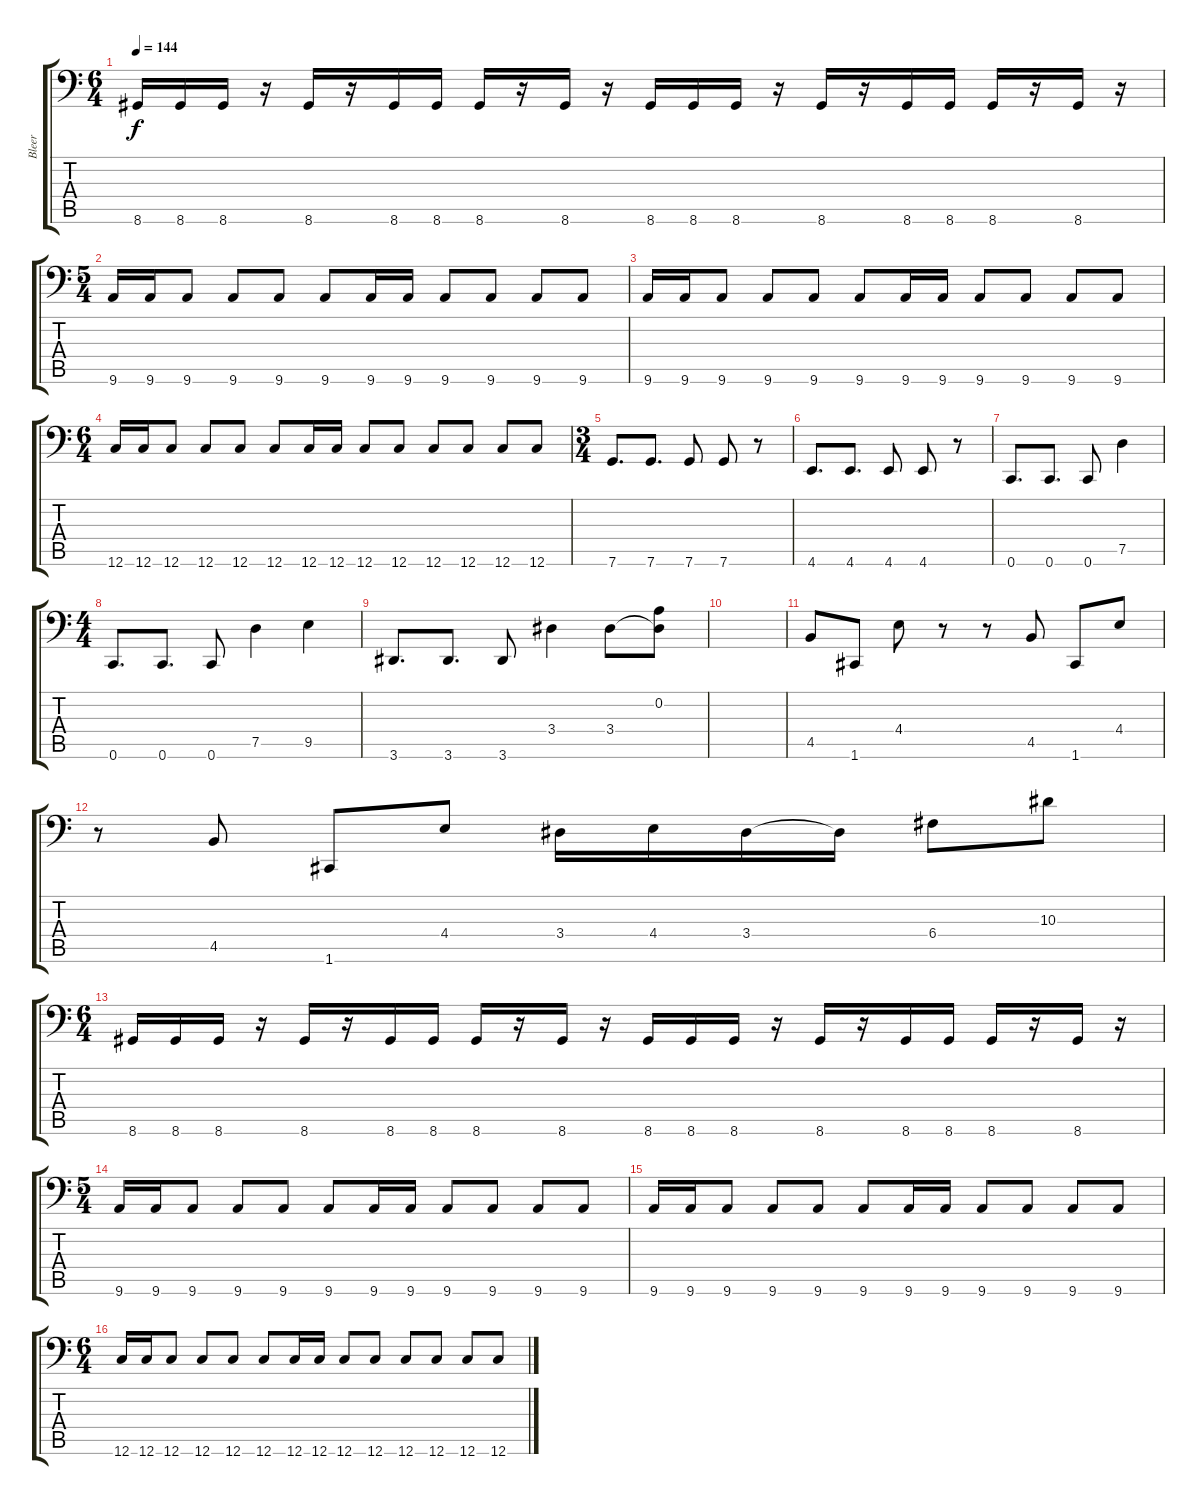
\track ("Bleer" "Bleer") {instrument electricbasspick}
\staff {score tabs}
\tuning (D3 A2 F2 C2 G1 C1) {hide}
\ts (6 4)
\tempo 144
\clef f4
\ks c
8.6.16{dy f} 8.6.16 8.6.16 r.16 8.6.16 r.16 8.6.16 8.6.16 8.6.16 r.16 8.6.16 r.16 8.6.16 8.6.16 8.6.16 r.16 8.6.16 r.16 8.6.16 8.6.16 8.6.16 r.16 8.6.16 r.16 |
\ts (5 4)
9.6.16 9.6.16 9.6.8 9.6.8 9.6.8 9.6.8 9.6.16 9.6.16 9.6.8 9.6.8 9.6.8 9.6.8 |
9.6.16 9.6.16 9.6.8 9.6.8 9.6.8 9.6.8 9.6.16 9.6.16 9.6.8 9.6.8 9.6.8 9.6.8 |
\ts (6 4)
12.6.16 12.6.16 12.6.8 12.6.8 12.6.8 12.6.8 12.6.16 12.6.16 12.6.8 12.6.8 12.6.8 12.6.8 12.6.8 12.6.8 |
\ts (3 4)
7.6.8{d} 7.6.8{d} 7.6.8 7.6.8 r.8 |
4.6.8{d} 4.6.8{d} 4.6.8 4.6.8 r.8 |
0.6.8{d} 0.6.8{d} 0.6.8 7.5.4 |
\ts (4 4)
0.6.8{d} 0.6.8{d} 0.6.8 7.5.4 9.5.4 |
3.6.8{d} 3.6.8{d} 3.6.8 3.4.4 3.4.8 (0.2 3.4{t}).8 |
|
4.5.8 1.6.8 4.4.8 r.8 r.8 4.5.8 1.6.8 4.4.8 |
r.8 4.5.8 1.6.8 4.4.8 3.4.16 4.4.16 3.4.16 3.4{t}.16 6.4.8 10.3.8 |
\ts (6 4)
8.6.16 8.6.16 8.6.16 r.16 8.6.16 r.16 8.6.16 8.6.16 8.6.16 r.16 8.6.16 r.16 8.6.16 8.6.16 8.6.16 r.16 8.6.16 r.16 8.6.16 8.6.16 8.6.16 r.16 8.6.16 r.16 |
\ts (5 4)
9.6.16 9.6.16 9.6.8 9.6.8 9.6.8 9.6.8 9.6.16 9.6.16 9.6.8 9.6.8 9.6.8 9.6.8 |
9.6.16 9.6.16 9.6.8 9.6.8 9.6.8 9.6.8 9.6.16 9.6.16 9.6.8 9.6.8 9.6.8 9.6.8 |
\ts (6 4)
12.6.16 12.6.16 12.6.8 12.6.8 12.6.8 12.6.8 12.6.16 12.6.16 12.6.8 12.6.8 12.6.8 12.6.8 12.6.8 12.6.8
